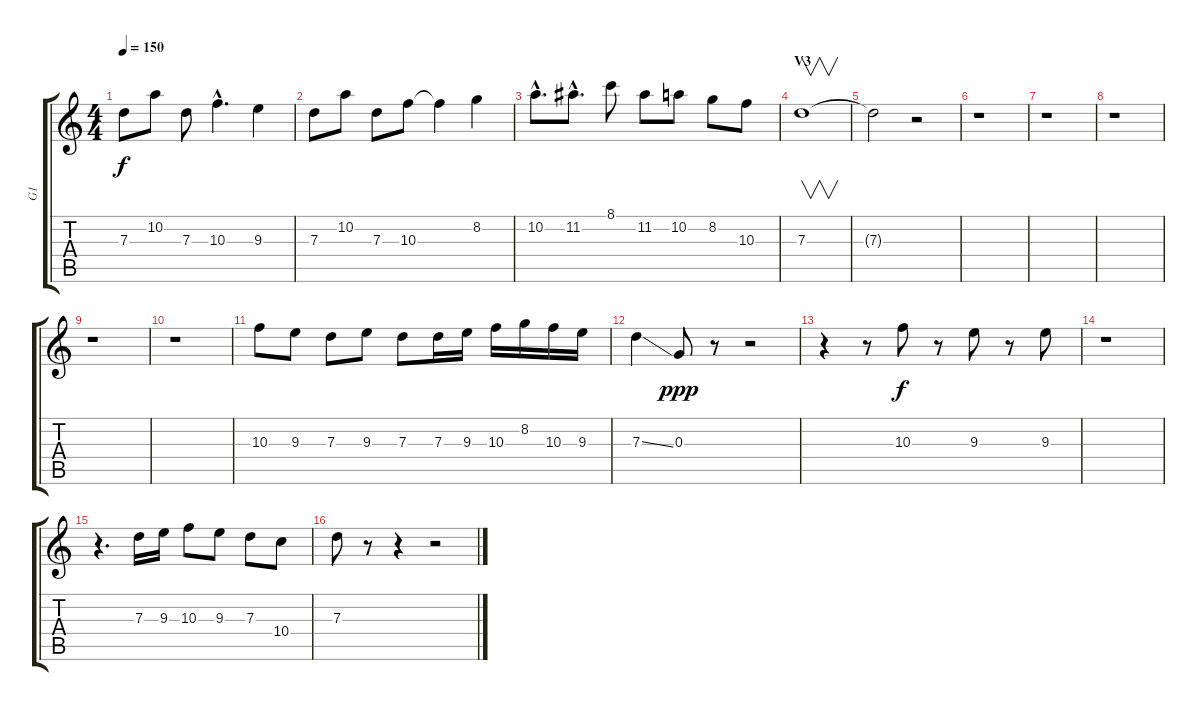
\track ("G1" "G1") {instrument distortionguitar}
\staff {score tabs}
\tuning (E4 B3 G3 D3 A2 E2) {hide}
\ts (4 4)
\tempo 150
\clef g2
\ks c
7.3.8{dy f} 10.2.8 7.3.8 10.3{hac}.4{d} 9.3.4 |
7.3.8 10.2.8 7.3.8 10.3.8 10.3{t}.4 8.2.4 |
10.2{hac}.8{d} 11.2{hac}.8{d} 8.1.8 11.2.8 10.2.8 8.2.8 10.3.8 |
\section ("" "V3")
7.3.1{v} |
7.3{t}.2 r.2 |
r.1 |
r.1 |
r.1 |
r.1 |
r.1 |
10.3.8{balance 8} 9.3.8 7.3.8 9.3.8 7.3.8 7.3.16 9.3.16 10.3.16 8.2.16 10.3.16 9.3.16 |
\section ("" "")
7.3{ss}.4 0.3.8{dy ppp} r.8 r.2 |
r.4 r.8 10.3.8{dy f} r.8 9.3.8 r.8 9.3.8 |
r.1 |
r.4{d} 7.3.16 9.3.16 10.3.8 9.3.8 7.3.8 10.4.8 |
7.3.8 r.8 r.4 r.2
